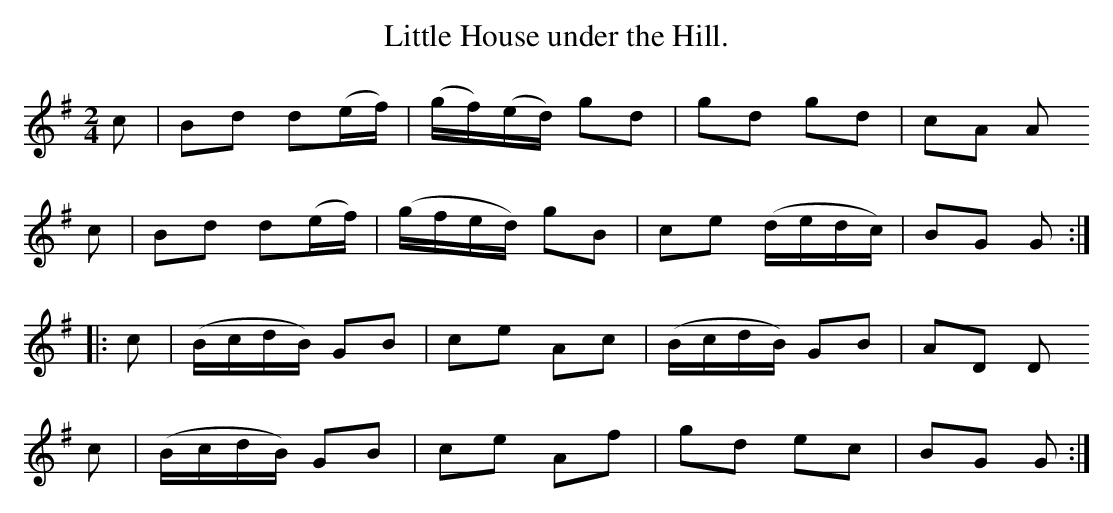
X:1
T:Little House under the Hill.
M:2/4
L:1/16
K:G
c2| B2d2  d2(ef)|(gf)(ed) g2d2| g2d2  g2d2 |c2A2 A2
c2| B2d2  d2(ef)|(gfed)   g2B2| c2e2 (dedc)|B2G2 G2:|
|:c2|(BcdB) G2B2  | c2e2    A2c2|(BcdB) G2B2 |A2D2 D2
c2|(BcdB) G2B2  | c2e2    A2f2| g2d2  e2c2 |B2G2 G2:|
